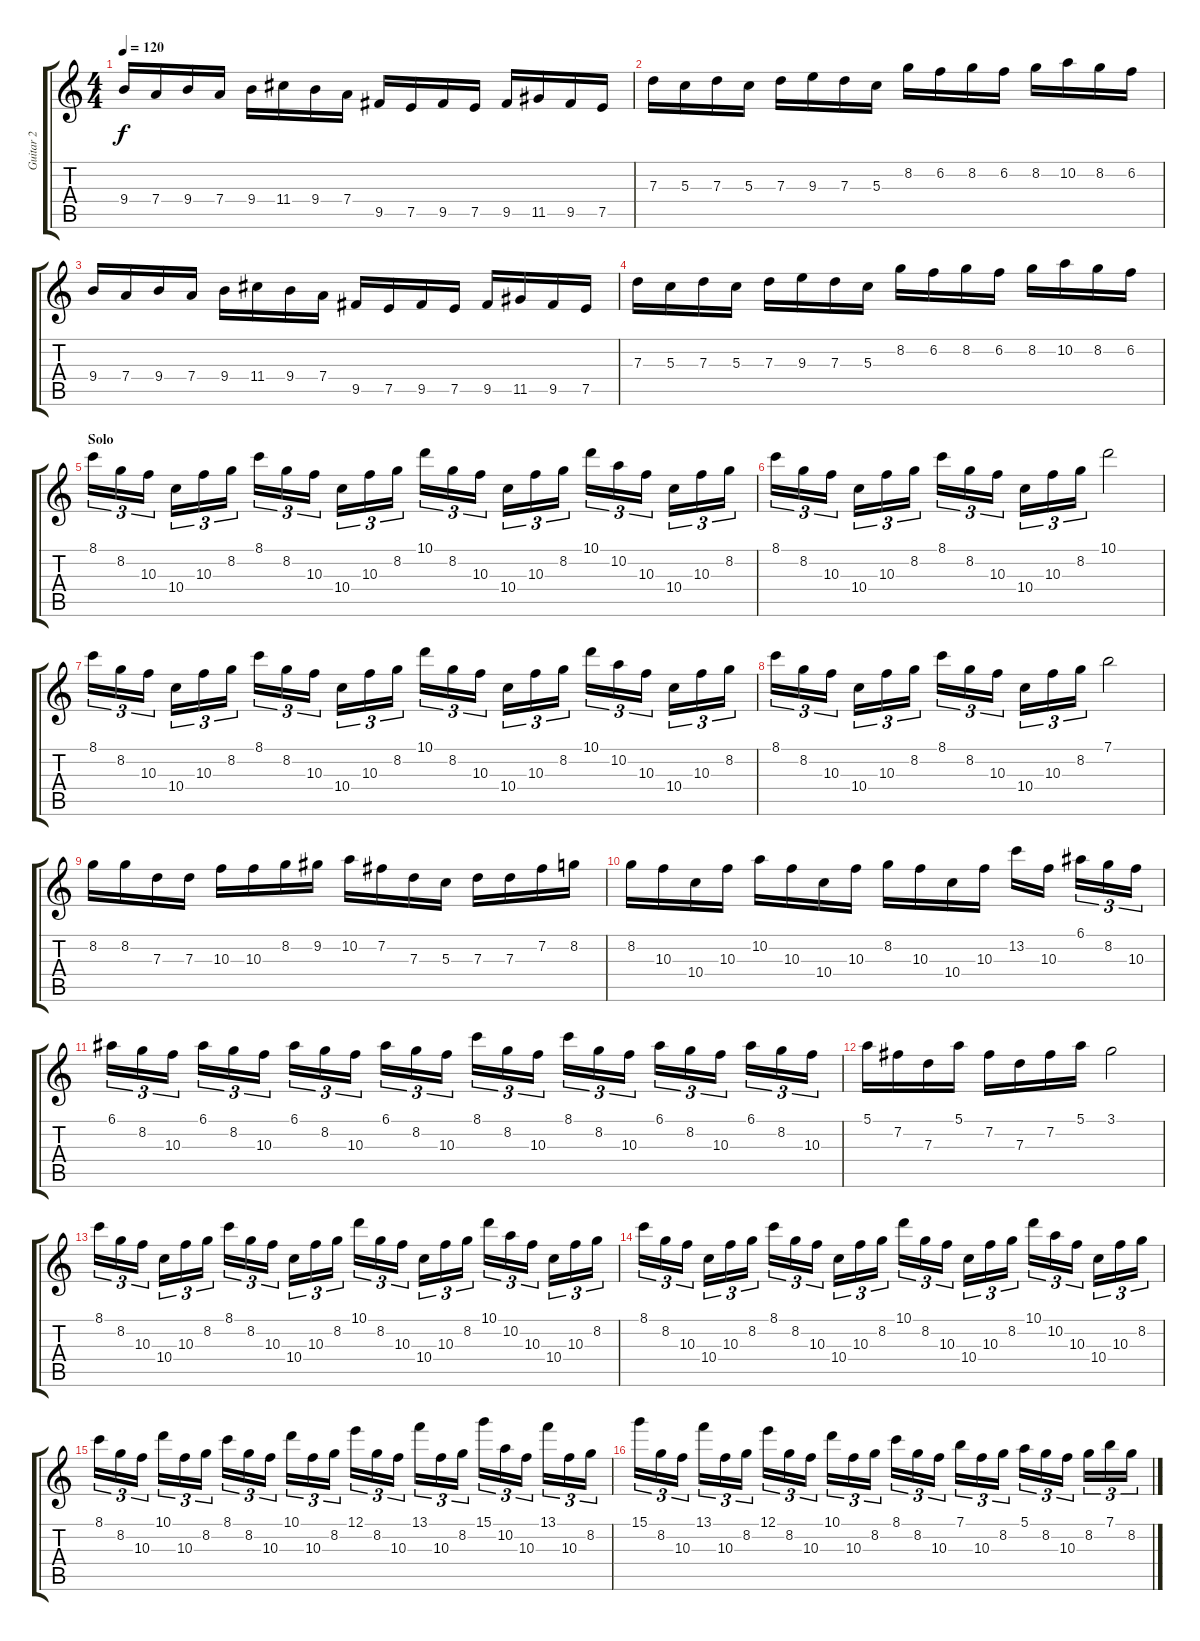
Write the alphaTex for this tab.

\track ("Guitar 2" "Guitar 2") {instrument overdrivenguitar}
\staff {score tabs}
\tuning (E4 B3 G3 D3 A2 E2) {hide}
\ts (4 4)
\tempo 120
\clef g2
\ks c
9.4.16{dy f} 7.4.16 9.4.16 7.4.16 9.4.16 11.4.16 9.4.16 7.4.16 9.5.16 7.5.16 9.5.16 7.5.16 9.5.16 11.5.16 9.5.16 7.5.16 |
7.3.16 5.3.16 7.3.16 5.3.16 7.3.16 9.3.16 7.3.16 5.3.16 8.2.16 6.2.16 8.2.16 6.2.16 8.2.16 10.2.16 8.2.16 6.2.16 |
9.4.16 7.4.16 9.4.16 7.4.16 9.4.16 11.4.16 9.4.16 7.4.16 9.5.16 7.5.16 9.5.16 7.5.16 9.5.16 11.5.16 9.5.16 7.5.16 |
7.3.16 5.3.16 7.3.16 5.3.16 7.3.16 9.3.16 7.3.16 5.3.16 8.2.16 6.2.16 8.2.16 6.2.16 8.2.16 10.2.16 8.2.16 6.2.16 |
\section ("" "Solo")
8.1.16{tu (3 2) balance 8} 8.2.16{tu (3 2)} 10.3.16{tu (3 2)} 10.4.16{tu (3 2)} 10.3.16{tu (3 2)} 8.2.16{tu (3 2)} 8.1.16{tu (3 2)} 8.2.16{tu (3 2)} 10.3.16{tu (3 2)} 10.4.16{tu (3 2)} 10.3.16{tu (3 2)} 8.2.16{tu (3 2)} 10.1.16{tu (3 2)} 8.2.16{tu (3 2)} 10.3.16{tu (3 2)} 10.4.16{tu (3 2)} 10.3.16{tu (3 2)} 8.2.16{tu (3 2)} 10.1.16{tu (3 2)} 10.2.16{tu (3 2)} 10.3.16{tu (3 2)} 10.4.16{tu (3 2)} 10.3.16{tu (3 2)} 8.2.16{tu (3 2)} |
8.1.16{tu (3 2)} 8.2.16{tu (3 2)} 10.3.16{tu (3 2)} 10.4.16{tu (3 2)} 10.3.16{tu (3 2)} 8.2.16{tu (3 2)} 8.1.16{tu (3 2)} 8.2.16{tu (3 2)} 10.3.16{tu (3 2)} 10.4.16{tu (3 2)} 10.3.16{tu (3 2)} 8.2.16{tu (3 2)} 10.1.2 |
8.1.16{tu (3 2)} 8.2.16{tu (3 2)} 10.3.16{tu (3 2)} 10.4.16{tu (3 2)} 10.3.16{tu (3 2)} 8.2.16{tu (3 2)} 8.1.16{tu (3 2)} 8.2.16{tu (3 2)} 10.3.16{tu (3 2)} 10.4.16{tu (3 2)} 10.3.16{tu (3 2)} 8.2.16{tu (3 2)} 10.1.16{tu (3 2)} 8.2.16{tu (3 2)} 10.3.16{tu (3 2)} 10.4.16{tu (3 2)} 10.3.16{tu (3 2)} 8.2.16{tu (3 2)} 10.1.16{tu (3 2)} 10.2.16{tu (3 2)} 10.3.16{tu (3 2)} 10.4.16{tu (3 2)} 10.3.16{tu (3 2)} 8.2.16{tu (3 2)} |
8.1.16{tu (3 2)} 8.2.16{tu (3 2)} 10.3.16{tu (3 2)} 10.4.16{tu (3 2)} 10.3.16{tu (3 2)} 8.2.16{tu (3 2)} 8.1.16{tu (3 2)} 8.2.16{tu (3 2)} 10.3.16{tu (3 2)} 10.4.16{tu (3 2)} 10.3.16{tu (3 2)} 8.2.16{tu (3 2)} 7.1.2 |
8.2.16 8.2.16 7.3.16 7.3.16 10.3.16 10.3.16 8.2.16 9.2.16 10.2.16 7.2.16 7.3.16 5.3.16 7.3.16 7.3.16 7.2.16 8.2.16 |
8.2.16 10.3.16 10.4.16 10.3.16 10.2.16 10.3.16 10.4.16 10.3.16 8.2.16 10.3.16 10.4.16 10.3.16 13.2.16 10.3.16 6.1.16{tu (3 2)} 8.2.16{tu (3 2)} 10.3.16{tu (3 2)} |
6.1.16{tu (3 2)} 8.2.16{tu (3 2)} 10.3.16{tu (3 2)} 6.1.16{tu (3 2)} 8.2.16{tu (3 2)} 10.3.16{tu (3 2)} 6.1.16{tu (3 2)} 8.2.16{tu (3 2)} 10.3.16{tu (3 2)} 6.1.16{tu (3 2)} 8.2.16{tu (3 2)} 10.3.16{tu (3 2)} 8.1.16{tu (3 2)} 8.2.16{tu (3 2)} 10.3.16{tu (3 2)} 8.1.16{tu (3 2)} 8.2.16{tu (3 2)} 10.3.16{tu (3 2)} 6.1.16{tu (3 2)} 8.2.16{tu (3 2)} 10.3.16{tu (3 2)} 6.1.16{tu (3 2)} 8.2.16{tu (3 2)} 10.3.16{tu (3 2)} |
5.1.16 7.2.16 7.3.16 5.1.16 7.2.16 7.3.16 7.2.16 5.1.16 3.1.2 |
8.1.16{tu (3 2)} 8.2.16{tu (3 2)} 10.3.16{tu (3 2)} 10.4.16{tu (3 2)} 10.3.16{tu (3 2)} 8.2.16{tu (3 2)} 8.1.16{tu (3 2)} 8.2.16{tu (3 2)} 10.3.16{tu (3 2)} 10.4.16{tu (3 2)} 10.3.16{tu (3 2)} 8.2.16{tu (3 2)} 10.1.16{tu (3 2)} 8.2.16{tu (3 2)} 10.3.16{tu (3 2)} 10.4.16{tu (3 2)} 10.3.16{tu (3 2)} 8.2.16{tu (3 2)} 10.1.16{tu (3 2)} 10.2.16{tu (3 2)} 10.3.16{tu (3 2)} 10.4.16{tu (3 2)} 10.3.16{tu (3 2)} 8.2.16{tu (3 2)} |
8.1.16{tu (3 2)} 8.2.16{tu (3 2)} 10.3.16{tu (3 2)} 10.4.16{tu (3 2)} 10.3.16{tu (3 2)} 8.2.16{tu (3 2)} 8.1.16{tu (3 2)} 8.2.16{tu (3 2)} 10.3.16{tu (3 2)} 10.4.16{tu (3 2)} 10.3.16{tu (3 2)} 8.2.16{tu (3 2)} 10.1.16{tu (3 2)} 8.2.16{tu (3 2)} 10.3.16{tu (3 2)} 10.4.16{tu (3 2)} 10.3.16{tu (3 2)} 8.2.16{tu (3 2)} 10.1.16{tu (3 2)} 10.2.16{tu (3 2)} 10.3.16{tu (3 2)} 10.4.16{tu (3 2)} 10.3.16{tu (3 2)} 8.2.16{tu (3 2)} |
8.1.16{tu (3 2)} 8.2.16{tu (3 2)} 10.3.16{tu (3 2)} 10.1.16{tu (3 2)} 10.3.16{tu (3 2)} 8.2.16{tu (3 2)} 8.1.16{tu (3 2)} 8.2.16{tu (3 2)} 10.3.16{tu (3 2)} 10.1.16{tu (3 2)} 10.3.16{tu (3 2)} 8.2.16{tu (3 2)} 12.1.16{tu (3 2)} 8.2.16{tu (3 2)} 10.3.16{tu (3 2)} 13.1.16{tu (3 2)} 10.3.16{tu (3 2)} 8.2.16{tu (3 2)} 15.1.16{tu (3 2)} 10.2.16{tu (3 2)} 10.3.16{tu (3 2)} 13.1.16{tu (3 2)} 10.3.16{tu (3 2)} 8.2.16{tu (3 2)} |
15.1.16{tu (3 2)} 8.2.16{tu (3 2)} 10.3.16{tu (3 2)} 13.1.16{tu (3 2)} 10.3.16{tu (3 2)} 8.2.16{tu (3 2)} 12.1.16{tu (3 2)} 8.2.16{tu (3 2)} 10.3.16{tu (3 2)} 10.1.16{tu (3 2)} 10.3.16{tu (3 2)} 8.2.16{tu (3 2)} 8.1.16{tu (3 2)} 8.2.16{tu (3 2)} 10.3.16{tu (3 2)} 7.1.16{tu (3 2)} 10.3.16{tu (3 2)} 8.2.16{tu (3 2)} 5.1.16{tu (3 2)} 8.2.16{tu (3 2)} 10.3.16{tu (3 2)} 8.2.16{tu (3 2)} 7.1.16{tu (3 2)} 8.2.16{tu (3 2)}
